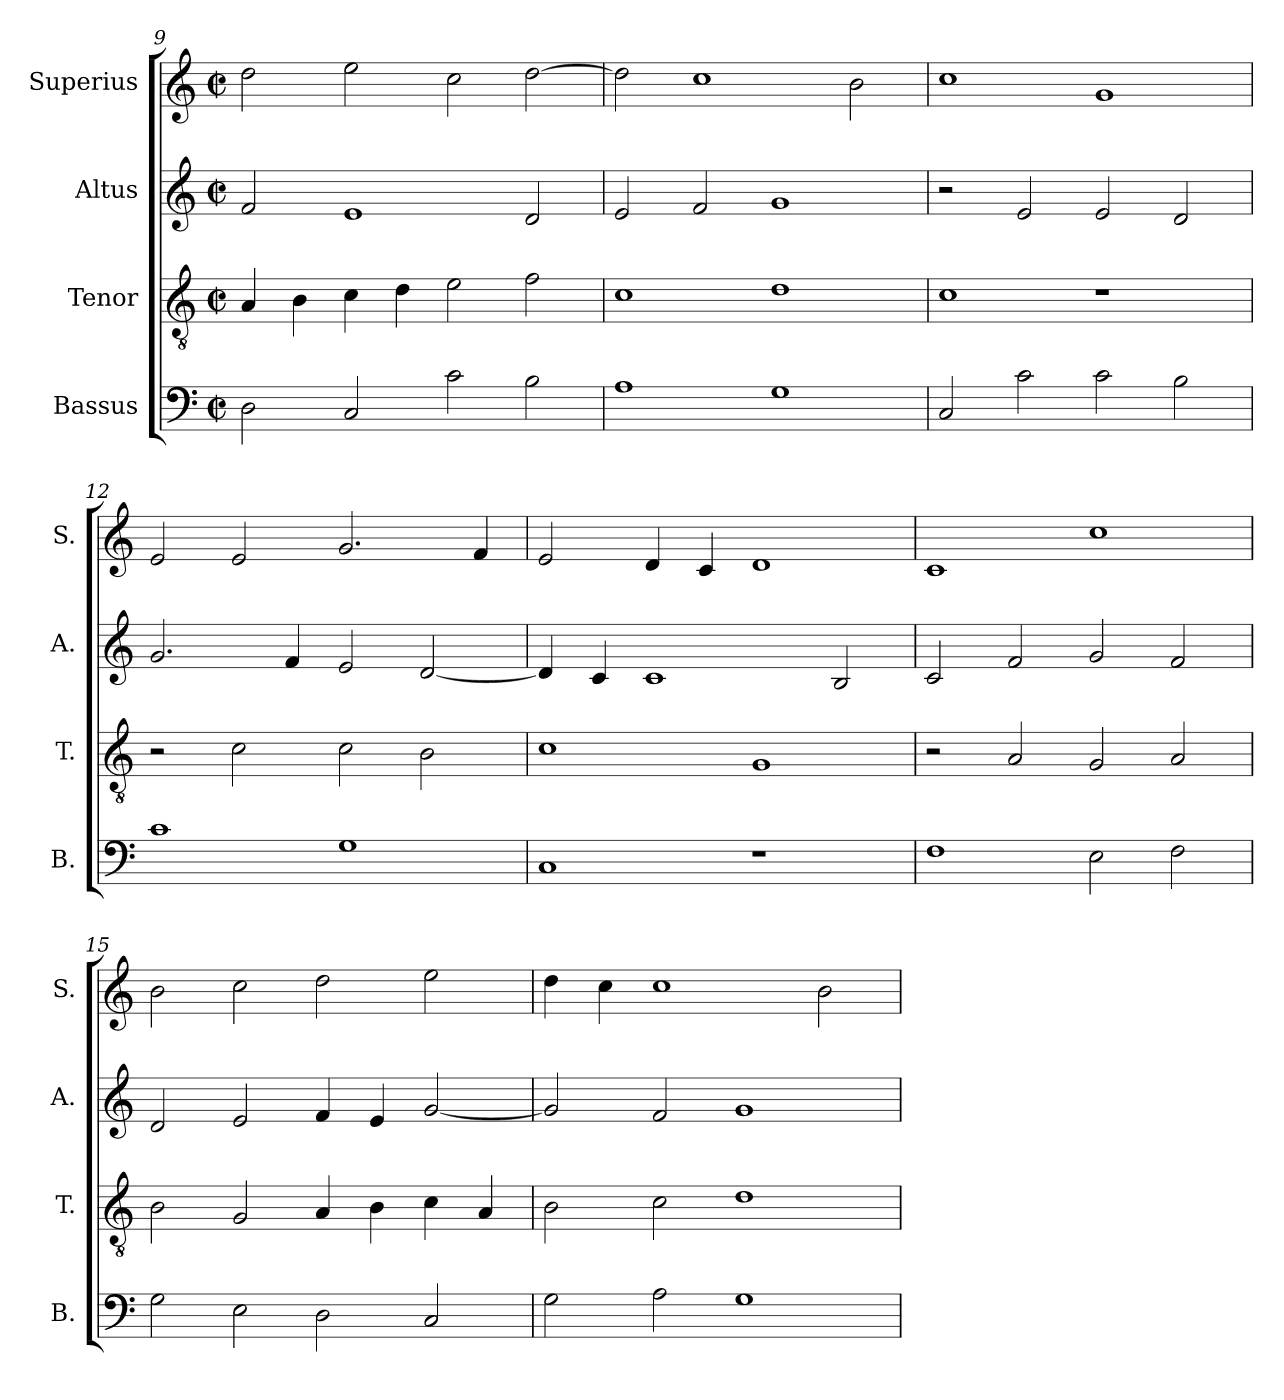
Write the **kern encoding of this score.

**kern	**kern	**kern	**kern
*part4	*part3	*part2	*part1
*staff4	*staff3	*staff2	*staff1
*I"Bassus	*I"Tenor	*I"Altus	*I"Superius
*I'B.	*I'T.	*I'A.	*I'S.
!!LO:LB:g=z
*clefF4	*clefGv2	*clefG2	*clefG2
*	*ITrd7c12	*	*
*k[]	*k[]	*k[]	*k[]
*C:	*C:	*C:	*C:
*M2/2	*M2/2	*M2/2	*M2/2
*met(c|)	*met(c|)	*met(c|)	*met(c|)
=9	=9	=9	=9
2Di\	4AAi/	2fi/	2ddi\
.	4BBi\	.	.
2Ci/	4Ci\	1ei	2eei\
.	4Di\	.	.
2ci\	2Ei\	.	2cci\
2Bi\	2Fi\	2di/	[>2ddi\
=10	=10	=10	=10
1Ai	1Ci	2ei/	2ddi\]
.	.	2fi/	1cci
1Gi	1Di	1gi	.
.	.	.	2bi\
=11	=11	=11	=11
2Ci/	1Ci	2r	1cci
2ci\	.	2ei/	.
2ci\	1r	2ei/	1gi
2Bi\	.	2di/	.
=12	=12	=12	=12
1ci	2r	2.gi/	2ei/
.	2Ci\	.	2ei/
.	.	4fi/	.
1Gi	2Ci\	2ei/	2.gi/
.	2BBi\	[<2di/	.
.	.	.	4fi/
=13	=13	=13	=13
1Ci	1Ci	4di/]	2ei/
.	.	4ci/	.
.	.	1ci	4di/
.	.	.	4ci/
1r	1GGi	.	1di
.	.	2Bi/	.
!!LO:PB:g=z
=14	=14	=14	=14
1Fi	2r	2ci/	1ci
.	2AAi/	2fi/	.
2Ei\	2GGi/	2gi/	1cci
2Fi\	2AAi/	2fi/	.
=15	=15	=15	=15
2Gi\	2BBi\	2di/	2bi\
2Ei\	2GGi/	2ei/	2cci\
2Di\	4AAi/	4fi/	2ddi\
.	4BBi\	4ei/	.
2Ci/	4Ci\	[<2gi/	2eei\
.	4AAi/	.	.
=16	=16	=16	=16
2Gi\	2BBi\	2gi/]	4ddi\
.	.	.	4cci\
2Ai\	2Ci\	2fi/	1cci
1Gi	1Di	1gi	.
.	.	.	2bi\
=	=	=	=
*-	*-	*-	*-
